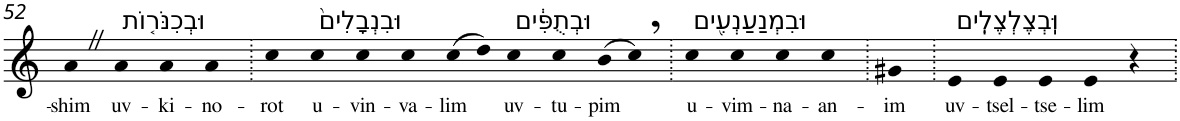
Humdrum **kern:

**kern	**text
*part1	*part1
*staff1	*staff1
*I"Piano	*
*I'Pno	*
!!LO:PB:g=z
*clefG2	*
*k[]	*
=52	=52
!	!LO:LY:b
4aZ	-shim
!LO:TX:a:t=וּבְכִנֹּר֤וֹת	!
!	!LO:LY:b
4a	uv-
!	!LO:LY:b
4a	-ki-
!	!LO:LY:b
4a	-no-
=53.	=53.
!	!LO:LY:b
4cc	-rot
!LO:TX:a:t=וּבִנְבָלִים֙	!
!	!LO:LY:b
4cc	u-
!	!LO:LY:b
4cc	-vin-
!	!LO:LY:b
4cc	-va-
!	!LO:LY:b
(>8cc	-lim
8dd)	.
!LO:TX:a:t=וּבְתֻפִּ֔ים	!
!	!LO:LY:b
4cc	uv-
!	!LO:LY:b
4cc	-tu-
!	!LO:LY:b
(>8b	-pim
8cc,)	.
=54.	=54.
!LO:TX:a:t=וּבִמְנַעַנְעִ֖ים	!
!	!LO:LY:b
4cc	u-
!	!LO:LY:b
4cc	-vim-
!	!LO:LY:b
4cc	-na-
!	!LO:LY:b
4cc	-an-
=55.	=55.
!	!LO:LY:b
4g#X	-im
=56.	=56.
!LO:TX:a:t=וּֽבְצֶלְצֶלִֽים	!
!	!LO:LY:b
4e	uv-
!	!LO:LY:b
4e	-tsel-
!	!LO:LY:b
4e	-tse-
!	!LO:LY:b
4e	-lim
4r	.
=.	=.
*-	*-
